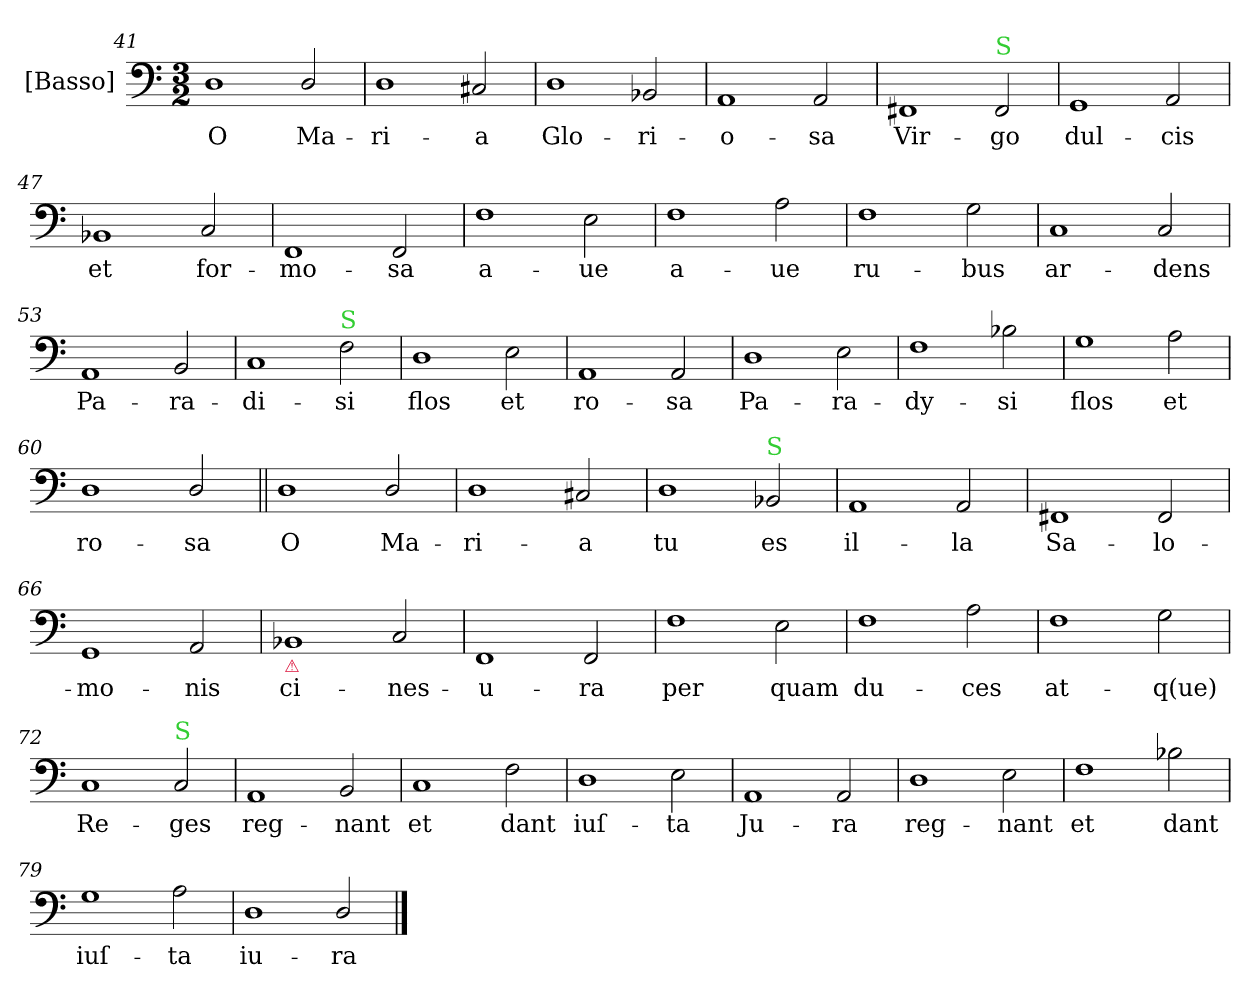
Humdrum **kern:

**kern	**text
*part1	*part1
*staff1	*staff1
*I"[Basso]	*
*I'B	*
*clefF4	*
*k[]	*
*M3/2	*
=41	=41
1D	O
2D/	Ma-
=42	=42
1D	-ri-
2C#X/	-a
=43	=43
1D	Glo-
2BB-X/	-ri-
=44	=44
1AA	-o-
2AA/	-sa
=45	=45
1FF#X	Vir-
!LO:TX:a:color=limegreen:t=S	!
2FF#/	-go
=46	=46
1GG	dul-
2AA/	-cis
=47	=47
1BB-X	et
2C/	for-
=48	=48
1FF	-mo-
2FF/	-sa
=49	=49
1F	a-
2E\	-ue
=50	=50
1F	a-
2A\	-ue
=51	=51
1F	ru-
2G\	-bus
=52	=52
1C	ar-
2C/	-dens
=53	=53
1AA	Pa-
2BB/	-ra-
=54	=54
1C	-di-
!LO:TX:a:color=limegreen:t=S	!
2F\	-si
=55	=55
1D	flos
2E\	et
=56	=56
1AA	ro-
2AA/	-sa
=57	=57
1D	Pa-
2E\	-ra-
=58	=58
1F	-dy-
2B-X\	-si
=59	=59
1G	flos
2A\	et
=60	=60
1D	ro-
2D/	-sa
=61||	=61||
1D	O
2D/	Ma-
=62	=62
1D	-ri-
2C#X/	-a
=63	=63
1D	tu
!LO:TX:a:color=limegreen:t=S	!
2BB-X/	es
=64	=64
1AA	il-
2AA/	-la
=65	=65
1FF#X	Sa-
2FF#/	-lo-
=66	=66
1GG	-mo-
2AA/	-nis
=67	=67
!LO:TX:b:color=crimson:t=⚠	!
1BB-X	ci-
2C/	-nes-
=68	=68
1FF	-u-
2FF/	-ra
=69	=69
1F	per
2E\	quam
=70	=70
1F	du-
2A\	-ces
=71	=71
1F	at-
2G\	q(ue)
=72	=72
1C	Re-
!LO:TX:a:color=limegreen:t=S	!
2C/	-ges
=73	=73
1AA	reg-
2BB/	-nant
=74	=74
1C	et
2F\	dant
=75	=75
1D	iuſ-
2E\	-ta
=76	=76
1AA	Ju-
2AA/	-ra
=77	=77
1D	reg-
2E\	-nant
=78	=78
1F	et
2B-X\	dant
=79	=79
1G	iuſ-
2A\	-ta
=80	=80
1D	iu-
2D/	-ra
==	==
*-	*-
